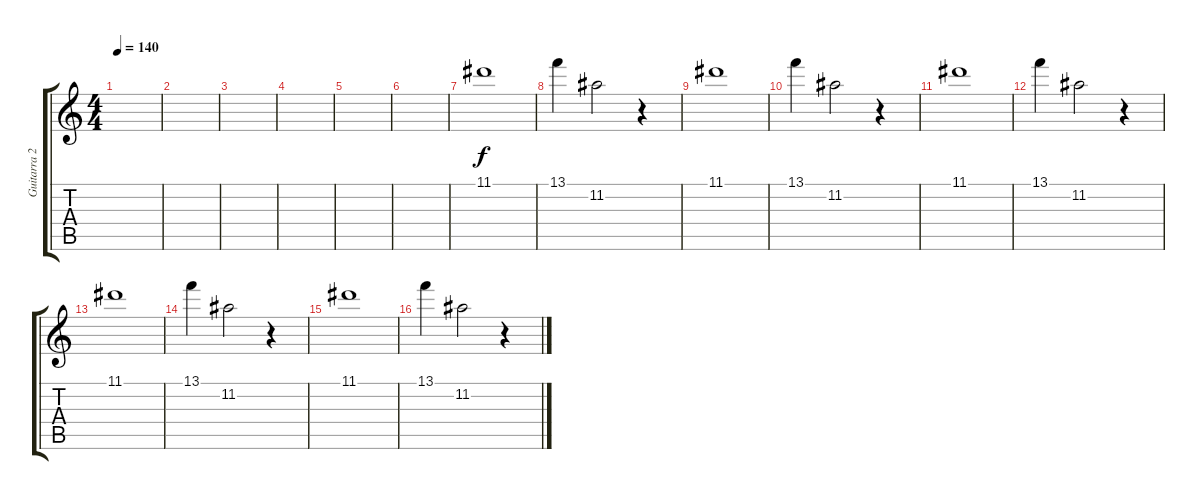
\track ("Guitarra 2 (clean)" "Guitarra 2") {instrument electricguitarclean}
\staff {score tabs}
\tuning (E4 B3 G3 D3 A2 D2) {hide}
\ts (4 4)
\tempo 140
\clef g2
\ks c
|
|
|
|
|
|
11.1.1 |
13.1.4 11.2.2 r.4 |
11.1.1 |
13.1.4 11.2.2 r.4 |
11.1.1 |
13.1.4 11.2.2 r.4 |
11.1.1 |
13.1.4 11.2.2 r.4 |
11.1.1 |
13.1.4 11.2.2 r.4
